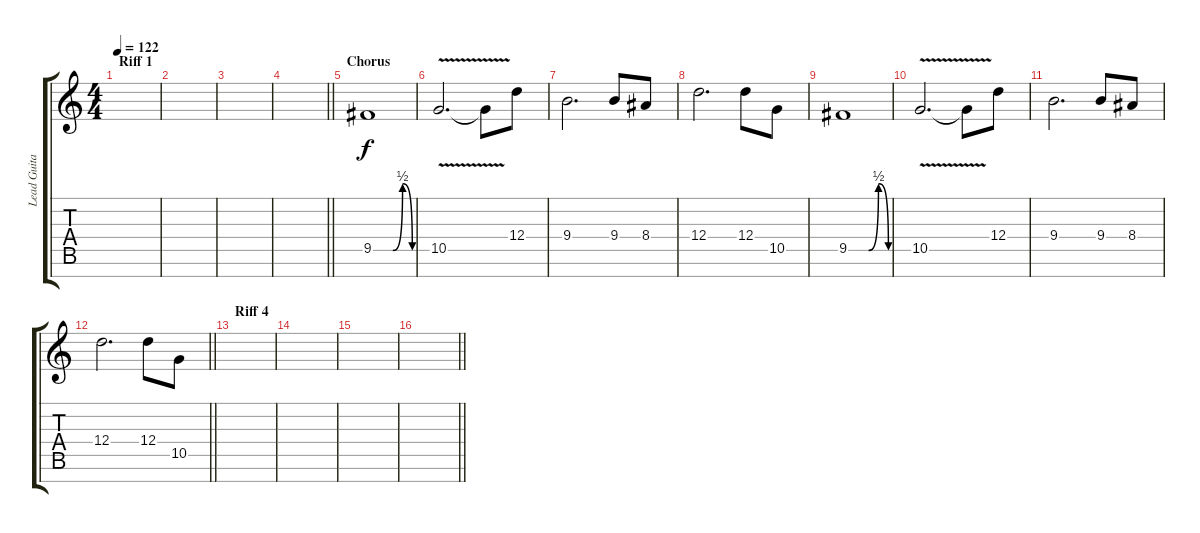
\track ("Lead Guitar 2" "Lead Guita") {instrument overdrivenguitar}
\staff {score tabs}
\tuning (E4 B3 G3 D3 A2 E2 B1) {hide}
\ts (4 4)
\section ("" "Riff 1")
\tempo 122
\clef g2
\ks c
|
|
|
\barLineRight lightlight
|
\section ("" "Chorus")
9.5{be (custom 0 0 30 0 45 2 60 0)}.1 |
10.5{v}.2{d} 10.5{t}.8 12.4.8 |
9.4.2{d} 9.4.8 8.4.8 |
12.4.2{d} 12.4.8 10.5.8 |
9.5{be (custom 0 0 30 0 45 2 60 0)}.1 |
10.5{v}.2{d} 10.5{t}.8 12.4.8 |
9.4.2{d} 9.4.8 8.4.8 |
\barLineRight lightlight
12.4.2{d} 12.4.8 10.5.8 |
\section ("" "Riff 4")
|
|
|
\barLineRight lightlight
